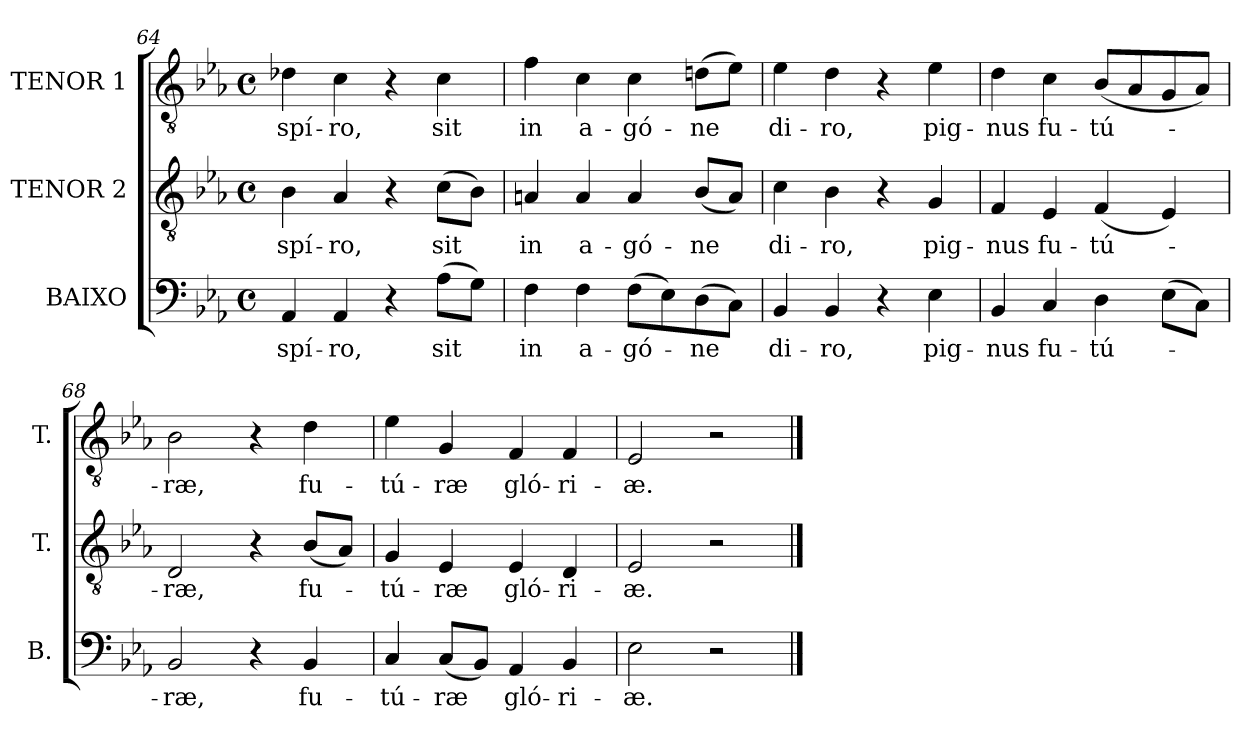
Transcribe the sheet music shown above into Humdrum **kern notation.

**kern	**text	**kern	**text	**kern	**text
*part3	*part3	*part2	*part2	*part1	*part1
*staff3	*staff3	*staff2	*staff2	*staff1	*staff1
*I"BAIXO	*	*I"TENOR 2	*	*I"TENOR 1	*
*I'B.	*	*I'T.	*	*I'T.	*
*clefF4	*	*clefGv2	*	*clefGv2	*
*	*	*ITrd7c12	*	*ITrd7c12	*
*k[b-e-a-]	*	*k[b-e-a-]	*	*k[b-e-a-]	*
*E-:	*	*E-:	*	*E-:	*
*M4/4	*	*M4/4	*	*M4/4	*
*met(c)	*	*met(c)	*	*met(c)	*
=64	=64	=64	=64	=64	=64
!	!LO:LY:b:color=#000000	!	!	!	!
!	!	!	!LO:LY:b:color=#000000	!	!
!	!	!	!	!	!LO:LY:b:color=#000000
4AA-i/	spí-	4BB-i\	spí-	4D-Xi\	spí-
!	!LO:LY:b:color=#000000	!	!	!	!
!	!	!	!LO:LY:b:color=#000000	!	!
!	!	!	!	!	!LO:LY:b:color=#000000
4AA-i/	-ro,	4AA-i/	-ro,	4Ci\	-ro,
4r	.	4r	.	4r	.
!	!LO:LY:b:color=#000000	!	!	!	!
!	!	!	!LO:LY:b:color=#000000	!	!
!	!	!	!	!	!LO:LY:b:color=#000000
(8A-i\L	sit	(8Ci\L	sit	4Ci\	sit
8Gi\J)	.	8BB-i\J)	.	.	.
=65	=65	=65	=65	=65	=65
!	!LO:LY:b:color=#000000	!	!	!	!
!	!	!	!LO:LY:b:color=#000000	!	!
!	!	!	!	!	!LO:LY:b:color=#000000
4Fi\	in	4AAni/	in	4Fi\	in
!	!LO:LY:b:color=#000000	!	!	!	!
!	!	!	!LO:LY:b:color=#000000	!	!
!	!	!	!	!	!LO:LY:b:color=#000000
4Fi\	a-	4AAi/	a-	4Ci\	a-
!	!LO:LY:b:color=#000000	!	!	!	!
!	!	!	!LO:LY:b:color=#000000	!	!
!	!	!	!	!	!LO:LY:b:color=#000000
(8Fi\L	-gó-	4AAi/	-gó-	4Ci\	-gó-
8E-i\)	.	.	.	.	.
!	!LO:LY:b:color=#000000	!	!	!	!
!	!	!	!LO:LY:b:color=#000000	!	!
!	!	!	!	!	!LO:LY:b:color=#000000
(8Di\	-ne	(8BB-i/L	-ne	(8Dni\L	-ne
8Ci\J)	.	8AAi/J)	.	8E-i\J)	.
=66	=66	=66	=66	=66	=66
!	!LO:LY:b:color=#000000	!	!	!	!
!	!	!	!LO:LY:b:color=#000000	!	!
!	!	!	!	!	!LO:LY:b:color=#000000
4BB-i/	di-	4Ci\	di-	4E-i\	di-
!	!LO:LY:b:color=#000000	!	!	!	!
!	!	!	!LO:LY:b:color=#000000	!	!
!	!	!	!	!	!LO:LY:b:color=#000000
4BB-i/	-ro,	4BB-i\	-ro,	4Di\	-ro,
4r	.	4r	.	4r	.
!	!LO:LY:b:color=#000000	!	!	!	!
!	!	!	!LO:LY:b:color=#000000	!	!
!	!	!	!	!	!LO:LY:b:color=#000000
4E-i\	pig-	4GGi/	pig-	4E-i\	pig-
!!LO:LB:g=z
=67	=67	=67	=67	=67	=67
!	!LO:LY:b:color=#000000	!	!	!	!
!	!	!	!LO:LY:b:color=#000000	!	!
!	!	!	!	!	!LO:LY:b:color=#000000
4BB-i/	-nus	4FFi/	-nus	4Di\	-nus
!	!LO:LY:b:color=#000000	!	!	!	!
!	!	!	!LO:LY:b:color=#000000	!	!
!	!	!	!	!	!LO:LY:b:color=#000000
4Ci/	fu-	4EE-i/	fu-	4Ci\	fu-
!	!LO:LY:b:color=#000000	!	!	!	!
!	!	!	!LO:LY:b:color=#000000	!	!
!	!	!	!	!	!LO:LY:b:color=#000000
4Di\	-tú-	(4FFi/	-tú-	(8BB-i/L	-tú-
.	.	.	.	8AA-i/	.
(8E-i\L	.	4EE-i/)	.	8GGi/	.
8Ci\J)	.	.	.	8AA-i/J)	.
=68	=68	=68	=68	=68	=68
!	!LO:LY:b:color=#000000	!	!	!	!
!	!	!	!LO:LY:b:color=#000000	!	!
!	!	!	!	!	!LO:LY:b:color=#000000
2BB-i/	-ræ,	2DDi/	-ræ,	2BB-i\	-ræ,
4r	.	4r	.	4r	.
!	!LO:LY:b:color=#000000	!	!	!	!
!	!	!	!LO:LY:b:color=#000000	!	!
!	!	!	!	!	!LO:LY:b:color=#000000
4BB-i/	fu-	(8BB-i/L	fu-	4Di\	fu-
.	.	8AA-i/J)	.	.	.
=69	=69	=69	=69	=69	=69
!	!LO:LY:b:color=#000000	!	!	!	!
!	!	!	!LO:LY:b:color=#000000	!	!
!	!	!	!	!	!LO:LY:b:color=#000000
4Ci/	-tú-	4GGi/	-tú-	4E-i\	-tú-
!	!LO:LY:b:color=#000000	!	!	!	!
!	!	!	!LO:LY:b:color=#000000	!	!
!	!	!	!	!	!LO:LY:b:color=#000000
(8Ci/L	-ræ	4EE-i/	-ræ	4GGi/	-ræ
8BB-i/J)	.	.	.	.	.
!	!LO:LY:b:color=#000000	!	!	!	!
!	!	!	!LO:LY:b:color=#000000	!	!
!	!	!	!	!	!LO:LY:b:color=#000000
4AA-i/	gló-	4EE-i/	gló-	4FFi/	gló-
!	!LO:LY:b:color=#000000	!	!	!	!
!	!	!	!LO:LY:b:color=#000000	!	!
!	!	!	!	!	!LO:LY:b:color=#000000
4BB-i/	-ri-	4DDi/	-ri-	4FFi/	-ri-
=70	=70	=70	=70	=70	=70
!	!LO:LY:b:color=#000000	!	!	!	!
!	!	!	!LO:LY:b:color=#000000	!	!
!	!	!	!	!	!LO:LY:b:color=#000000
2E-i\	-æ.	2EE-i/	-æ.	2EE-i/	-æ.
2r	.	2r	.	2r	.
==	==	==	==	==	==
*-	*-	*-	*-	*-	*-
